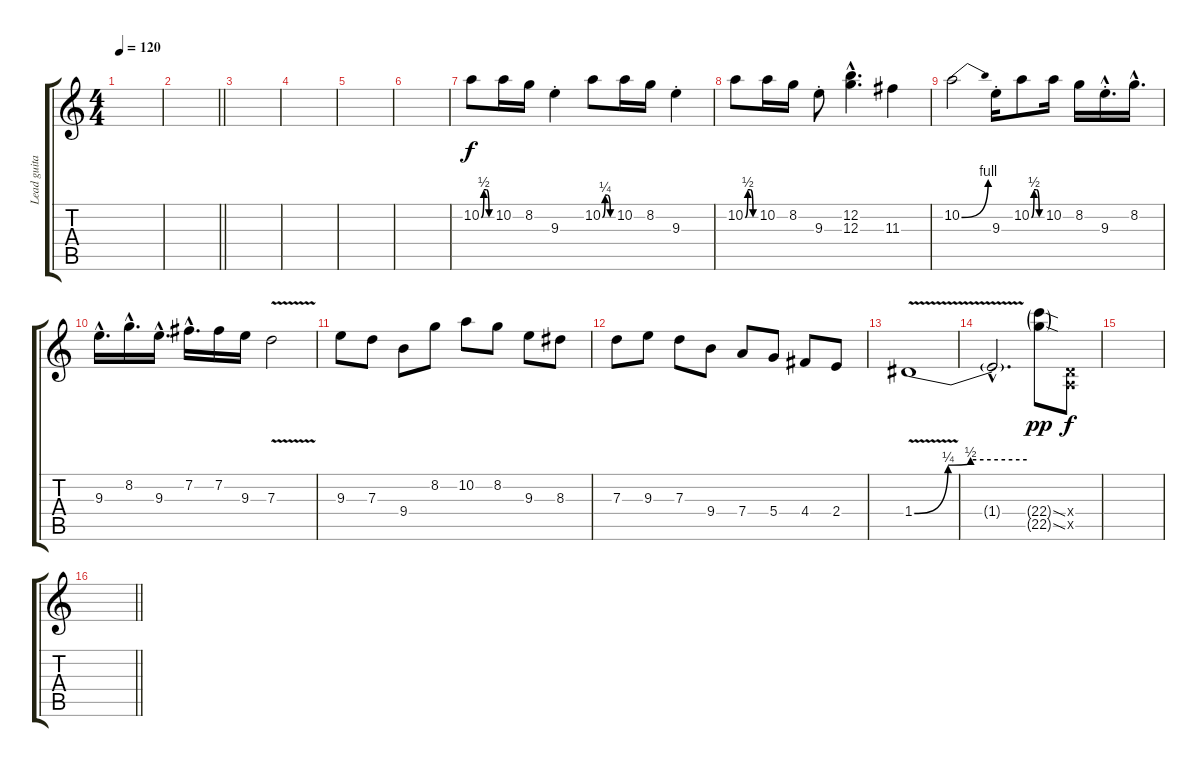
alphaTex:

\track ("Lead guitar" "Lead guita") {instrument distortionguitar}
\staff {score tabs}
\tuning (E4 B3 G3 D3 A2 E2) {hide}
\ts (4 4)
\tempo 120
\clef g2
\ks c
|
\barLineRight lightlight
|
\section ("" "")
|
|
|
|
10.2{be (custom 0 0 15 2 30 2 45 0 60 0)}.8 10.2.16 8.2.16 9.3{st}.4 10.2{be (custom 0 0 15 1 30 1 45 0 60 0)}.8 10.2.16 8.2.16 9.3{st}.4 |
10.2{be (custom 0 0 15 2 30 2 45 0 60 0)}.8 10.2.16 8.2.16 9.3{st}.8 (12.2{hac} 12.3{hac}).4{d} 11.3.4 |
10.2{be (bend 0 0 60 4)}.2 9.3{st}.16 10.2{be (custom 0 0 15 2 30 2 45 0 60 0)}.8 10.2.16 8.2.16 9.3{hac st}.16{d} 8.2{hac}.16{d} |
9.3{hac}.16{d} 8.2{hac}.16{d} 9.3{hac}.16{d} 7.2{hac}.16{d} 7.2.16 9.3.16 7.3{v}.2 |
9.3.8 7.3.8 9.4.8 8.2.8 10.2.8 8.2.8 9.3.8 8.3.8 |
7.3.8 9.3.8 7.3.8 9.4.8 7.4.8 5.4.8 4.4.8 2.4.8 |
1.4{be (custom 0 0 18 1 30 2 60 2) v}.1 |
1.4{hac t}.2{d} (22.4{sod g} 22.5{sod g}).8{dy pp} (0.4{x} 0.5{x}).8{dy f} |
|
\barLineRight lightlight
